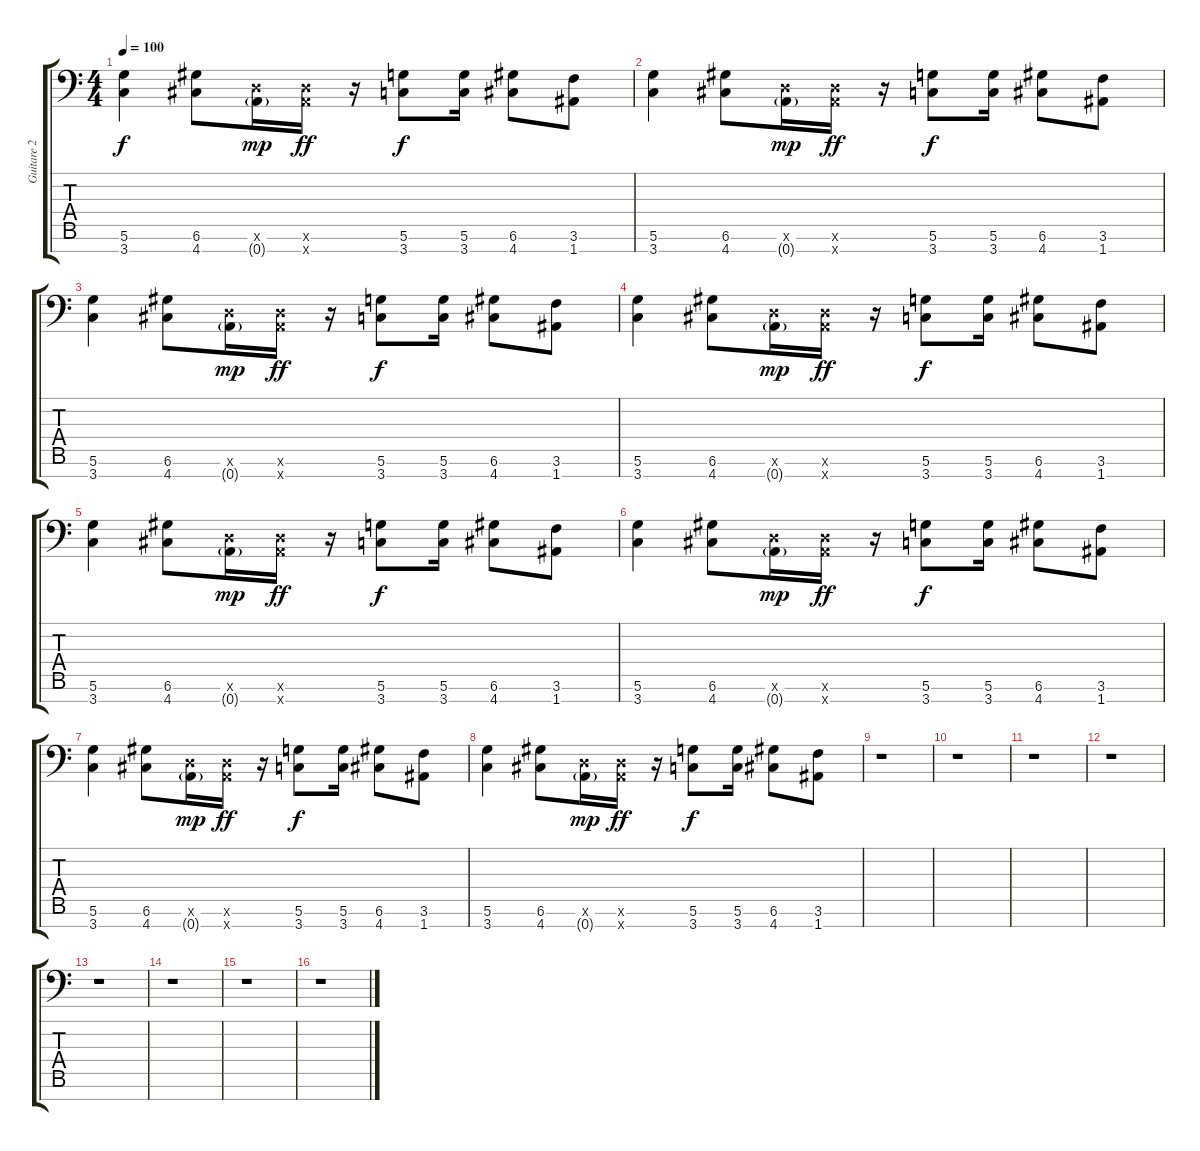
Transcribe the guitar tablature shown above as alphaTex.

\track ("Guitare 2" "Guitare 2") {instrument overdrivenguitar}
\staff {score tabs}
\tuning (D4 A3 F3 C3 G2 D2 A1) {hide}
\ts (4 4)
\tempo 100
\clef f4
\ks c
(5.6 3.7).4{dy f} (6.6 4.7).8 (0.6{x} 0.7{g}).16{dy mp} (0.6{x} 0.7{x}).16{dy ff} r.16 (5.6 3.7).8{dy f} (5.6 3.7).16 (6.6 4.7).8 (3.6 1.7).8 |
(5.6 3.7).4 (6.6 4.7).8 (0.6{x} 0.7{g}).16{dy mp} (0.6{x} 0.7{x}).16{dy ff} r.16 (5.6 3.7).8{dy f} (5.6 3.7).16 (6.6 4.7).8 (3.6 1.7).8 |
(5.6 3.7).4 (6.6 4.7).8 (0.6{x} 0.7{g}).16{dy mp} (0.6{x} 0.7{x}).16{dy ff} r.16 (5.6 3.7).8{dy f} (5.6 3.7).16 (6.6 4.7).8 (3.6 1.7).8 |
(5.6 3.7).4 (6.6 4.7).8 (0.6{x} 0.7{g}).16{dy mp} (0.6{x} 0.7{x}).16{dy ff} r.16 (5.6 3.7).8{dy f} (5.6 3.7).16 (6.6 4.7).8 (3.6 1.7).8 |
(5.6 3.7).4 (6.6 4.7).8 (0.6{x} 0.7{g}).16{dy mp} (0.6{x} 0.7{x}).16{dy ff} r.16 (5.6 3.7).8{dy f} (5.6 3.7).16 (6.6 4.7).8 (3.6 1.7).8 |
(5.6 3.7).4 (6.6 4.7).8 (0.6{x} 0.7{g}).16{dy mp} (0.6{x} 0.7{x}).16{dy ff} r.16 (5.6 3.7).8{dy f} (5.6 3.7).16 (6.6 4.7).8 (3.6 1.7).8 |
(5.6 3.7).4 (6.6 4.7).8 (0.6{x} 0.7{g}).16{dy mp} (0.6{x} 0.7{x}).16{dy ff} r.16 (5.6 3.7).8{dy f} (5.6 3.7).16 (6.6 4.7).8 (3.6 1.7).8 |
(5.6 3.7).4 (6.6 4.7).8 (0.6{x} 0.7{g}).16{dy mp} (0.6{x} 0.7{x}).16{dy ff} r.16 (5.6 3.7).8{dy f} (5.6 3.7).16 (6.6 4.7).8 (3.6 1.7).8 |
r.1 |
r.1 |
r.1 |
r.1 |
r.1 |
r.1 |
r.1 |
r.1
